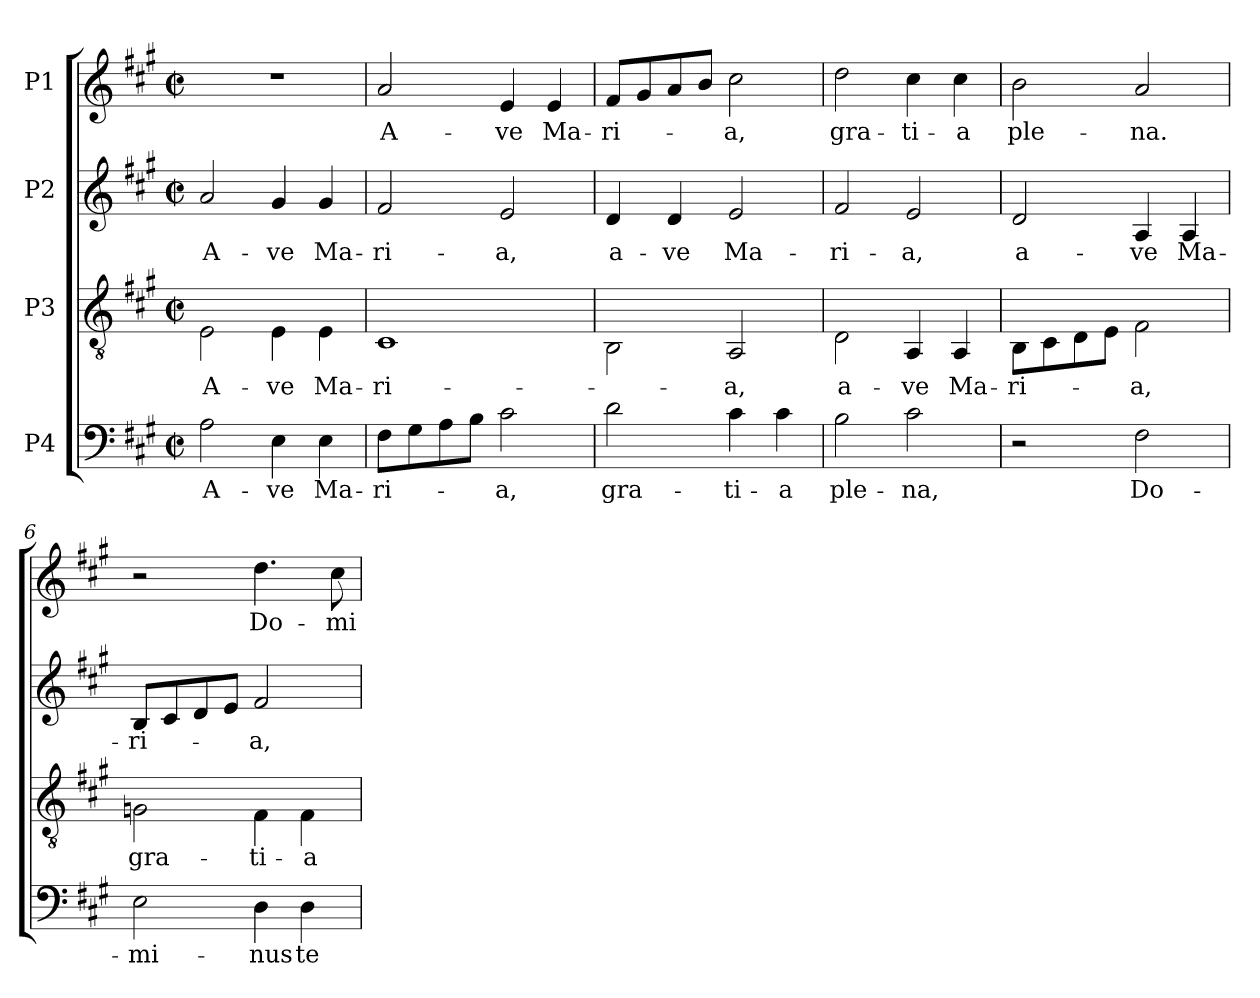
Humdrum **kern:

**kern	**text	**kern	**text	**kern	**text	**kern	**text
*part4	*part4	*part3	*part3	*part2	*part2	*part1	*part1
*staff4	*staff4	*staff3	*staff3	*staff2	*staff2	*staff1	*staff1
*I"P4	*	*I"P3	*	*I"P2	*	*I"P1	*
!!LO:PB:g=z
*clefF4	*	*clefGv2	*	*clefG2	*	*clefG2	*
*k[f#c#g#]	*	*k[f#c#g#]	*	*k[f#c#g#]	*	*k[f#c#g#]	*
*A:	*	*A:	*	*A:	*	*A:	*
*M2/2	*	*M2/2	*	*M2/2	*	*M2/2	*
*met(c|)	*	*met(c|)	*	*met(c|)	*	*met(c|)	*
=1	=1	=1	=1	=1	=1	=1	=1
!	!LO:LY:b:color=#000000	!	!	!	!	!	!
!	!	!	!LO:LY:b:color=#000000	!	!	!	!
!	!	!	!	!	!LO:LY:b:color=#000000	!	!
2Ai\	A-	2Ei\	A-	2ai/	A-	1r	.
!	!LO:LY:b:color=#000000	!	!	!	!	!	!
!	!	!	!LO:LY:b:color=#000000	!	!	!	!
!	!	!	!	!	!LO:LY:b:color=#000000	!	!
4Ei\	-ve	4Ei\	-ve	4g#i/	-ve	.	.
!	!LO:LY:b:color=#000000	!	!	!	!	!	!
!	!	!	!LO:LY:b:color=#000000	!	!	!	!
!	!	!	!	!	!LO:LY:b:color=#000000	!	!
4Ei\	Ma-	4Ei\	Ma-	4g#i/	Ma-	.	.
=2	=2	=2	=2	=2	=2	=2	=2
!	!LO:LY:b:color=#000000	!	!	!	!	!	!
!	!	!	!LO:LY:b:color=#000000	!	!	!	!
!	!	!	!	!	!LO:LY:b:color=#000000	!	!
!	!	!	!	!	!	!	!LO:LY:b:color=#000000
8F#i\L	-ri-	1C#i	-ri-	2f#i/	-ri-	2ai/	A-
8G#i\	.	.	.	.	.	.	.
8Ai\	.	.	.	.	.	.	.
8Bi\J	.	.	.	.	.	.	.
!	!LO:LY:b:color=#000000	!	!	!	!	!	!
!	!	!	!	!	!LO:LY:b:color=#000000	!	!
!	!	!	!	!	!	!	!LO:LY:b:color=#000000
2c#i\	-a,	.	.	2ei/	-a,	4ei/	-ve
!	!	!	!	!	!	!	!LO:LY:b:color=#000000
.	.	.	.	.	.	4ei/	Ma-
=3	=3	=3	=3	=3	=3	=3	=3
!	!LO:LY:b:color=#000000	!	!	!	!	!	!
!	!	!	!	!	!LO:LY:b:color=#000000	!	!
!	!	!	!	!	!	!	!LO:LY:b:color=#000000
2di\	gra-	2BBi\	.	4di/	a-	8f#i/L	-ri-
.	.	.	.	.	.	8g#i/	.
!	!	!	!	!	!LO:LY:b:color=#000000	!	!
.	.	.	.	4di/	-ve	8ai/	.
.	.	.	.	.	.	8bi/J	.
!	!LO:LY:b:color=#000000	!	!	!	!	!	!
!	!	!	!LO:LY:b:color=#000000	!	!	!	!
!	!	!	!	!	!LO:LY:b:color=#000000	!	!
!	!	!	!	!	!	!	!LO:LY:b:color=#000000
4c#i\	-ti-	2AAi/	-a,	2ei/	Ma-	2cc#i\	-a,
!	!LO:LY:b:color=#000000	!	!	!	!	!	!
4c#i\	-a	.	.	.	.	.	.
=4	=4	=4	=4	=4	=4	=4	=4
!	!LO:LY:b:color=#000000	!	!	!	!	!	!
!	!	!	!LO:LY:b:color=#000000	!	!	!	!
!	!	!	!	!	!LO:LY:b:color=#000000	!	!
!	!	!	!	!	!	!	!LO:LY:b:color=#000000
2Bi\	ple-	2Di\	a-	2f#i/	-ri-	2ddi\	gra-
!	!LO:LY:b:color=#000000	!	!	!	!	!	!
!	!	!	!LO:LY:b:color=#000000	!	!	!	!
!	!	!	!	!	!LO:LY:b:color=#000000	!	!
!	!	!	!	!	!	!	!LO:LY:b:color=#000000
2c#i\	-na,	4AAi/	-ve	2ei/	-a,	4cc#i\	-ti-
!	!	!	!LO:LY:b:color=#000000	!	!	!	!
!	!	!	!	!	!	!	!LO:LY:b:color=#000000
.	.	4AAi/	Ma-	.	.	4cc#i\	-a
!!LO:LB:g=z
=5	=5	=5	=5	=5	=5	=5	=5
!	!	!	!LO:LY:b:color=#000000	!	!	!	!
!	!	!	!	!	!LO:LY:b:color=#000000	!	!
!	!	!	!	!	!	!	!LO:LY:b:color=#000000
2r	.	8BBi\L	-ri-	2di/	a-	2bi\	ple-
.	.	8C#i\	.	.	.	.	.
.	.	8Di\	.	.	.	.	.
.	.	8Ei\J	.	.	.	.	.
!	!LO:LY:b:color=#000000	!	!	!	!	!	!
!	!	!	!LO:LY:b:color=#000000	!	!	!	!
!	!	!	!	!	!LO:LY:b:color=#000000	!	!
!	!	!	!	!	!	!	!LO:LY:b:color=#000000
2F#i\	Do-	2F#i\	-a,	4Ai/	-ve	2ai/	-na.
!	!	!	!	!	!LO:LY:b:color=#000000	!	!
.	.	.	.	4Ai/	Ma-	.	.
=6	=6	=6	=6	=6	=6	=6	=6
!	!LO:LY:b:color=#000000	!	!	!	!	!	!
!	!	!	!LO:LY:b:color=#000000	!	!	!	!
!	!	!	!	!	!LO:LY:b:color=#000000	!	!
2Ei\	-mi-	2Gni\	gra-	8Bi/L	-ri-	2r	.
.	.	.	.	8c#i/	.	.	.
.	.	.	.	8di/	.	.	.
.	.	.	.	8ei/J	.	.	.
!	!LO:LY:b:color=#000000	!	!	!	!	!	!
!	!	!	!LO:LY:b:color=#000000	!	!	!	!
!	!	!	!	!	!LO:LY:b:color=#000000	!	!
!	!	!	!	!	!	!	!LO:LY:b:color=#000000
4Di\	-nus	4F#i\	-ti-	2f#i/	-a,	4.ddi\	Do-
!	!LO:LY:b:color=#000000	!	!	!	!	!	!
!	!	!	!LO:LY:b:color=#000000	!	!	!	!
4Di\	te-	4F#i\	-a	.	.	.	.
!	!	!	!	!	!	!	!LO:LY:b:color=#000000
.	.	.	.	.	.	8cc#i\	-mi-
=	=	=	=	=	=	=	=
*-	*-	*-	*-	*-	*-	*-	*-
